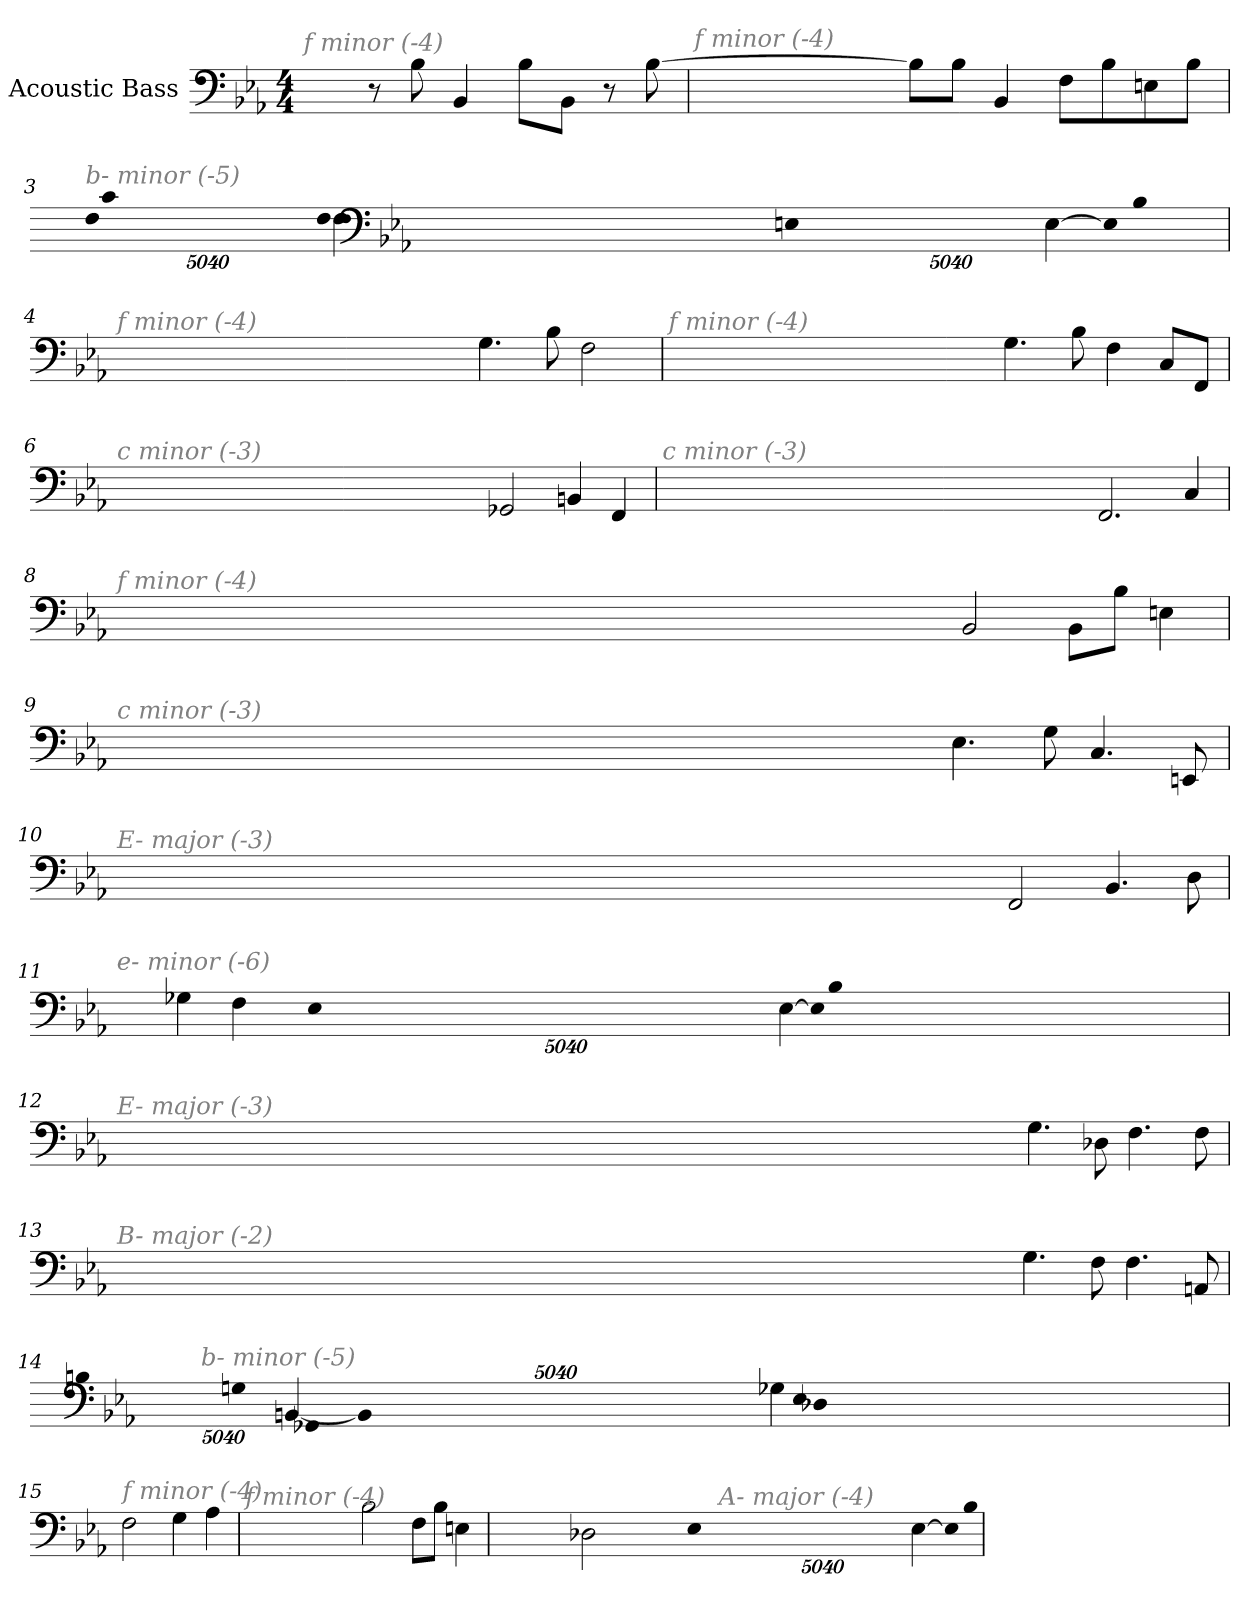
**kern
*part1
*staff1
*I"Acoustic Bass
*clefF4
*ITrd7c12
*k[b-e-a-]
*E-:
*M4/4
=1
!LO:TX:i:color=#808080:t=f minor (-4)
8r
8BB-
4BBB-
8BB-L
8BBB-J
8r
[8BB-
=2
!LO:TX:i:color=#808080:t=f minor (-4)
8BB-L]
8BB-J
4BBB-
8FFL
8BB-
8EEn
8BB-J
=3
!LO:TX:i:color=#808080:t=b- minor (-5)
[4EE-
!LO:N:vis=8
40320%3347EE-L]
!LO:N:vis=8
40320%3347BB-
!LO:N:vis=8
40320%3347EEnJ
[4FF
!LO:N:vis=8
40320%3347FFL]
!LO:N:vis=8
40320%3347C
!LO:N:vis=8
40320%3347FFJ
=4
!LO:TX:i:color=#808080:t=f minor (-4)
4.GG
8BB-
2FF
=5
!LO:TX:i:color=#808080:t=f minor (-4)
4.GG
8BB-
4FF
8CCL
8FFFJ
=6
!LO:TX:i:color=#808080:t=c minor (-3)
2GGG-X
4BBBn
4FFF
=7
!LO:TX:i:color=#808080:t=c minor (-3)
2.FFF
4CC
=8
!LO:TX:i:color=#808080:t=f minor (-4)
2BBB-
8BBB-L
8BB-J
4EEn
=9
!LO:TX:i:color=#808080:t=c minor (-3)
4.EE-
8GG
4.CC
8EEEn
=10
!LO:TX:i:color=#808080:t=E- major (-3)
2FFF
4.BBB-
8DD
=11
!LO:TX:i:color=#808080:t=e- minor (-6)
[4EE-
!LO:N:vis=8
40320%3347EE-L]
!LO:N:vis=8
40320%3347BB-
!LO:N:vis=8
40320%3347EE-J
4FF
4GG-X
=12
!LO:TX:i:color=#808080:t=E- major (-3)
4.GG
8DD-X
4.FF
8FF
=13
!LO:TX:i:color=#808080:t=B- major (-2)
4.GG
8FF
4.FF
8AAAn
=14
!LO:TX:i:color=#808080:t=b- minor (-5)
4GG-X
!LO:N:vis=8
40320%3347EE-L
!LO:N:vis=8
40320%3347DD-X
!LO:N:vis=8
40320%3347GGG-XJ
[4BBBn
!LO:N:vis=8
40320%3347BBBL]
!LO:N:vis=8
40320%3347GGn
!LO:N:vis=8
40320%3347BBnJ
=15
!LO:TX:i:color=#808080:t=f minor (-4)
2FF
4GG
4AA-
=16
!LO:TX:i:color=#808080:t=f minor (-4)
2BB-
8FFL
8BB-J
4EEn
=17
!LO:TX:i:color=#808080:t=A- major (-4)
[4EE-
!LO:N:vis=8
40320%3347EE-L]
!LO:N:vis=8
40320%3347BB-
!LO:N:vis=8
40320%3347EE-J
2DD-X
=
*-
